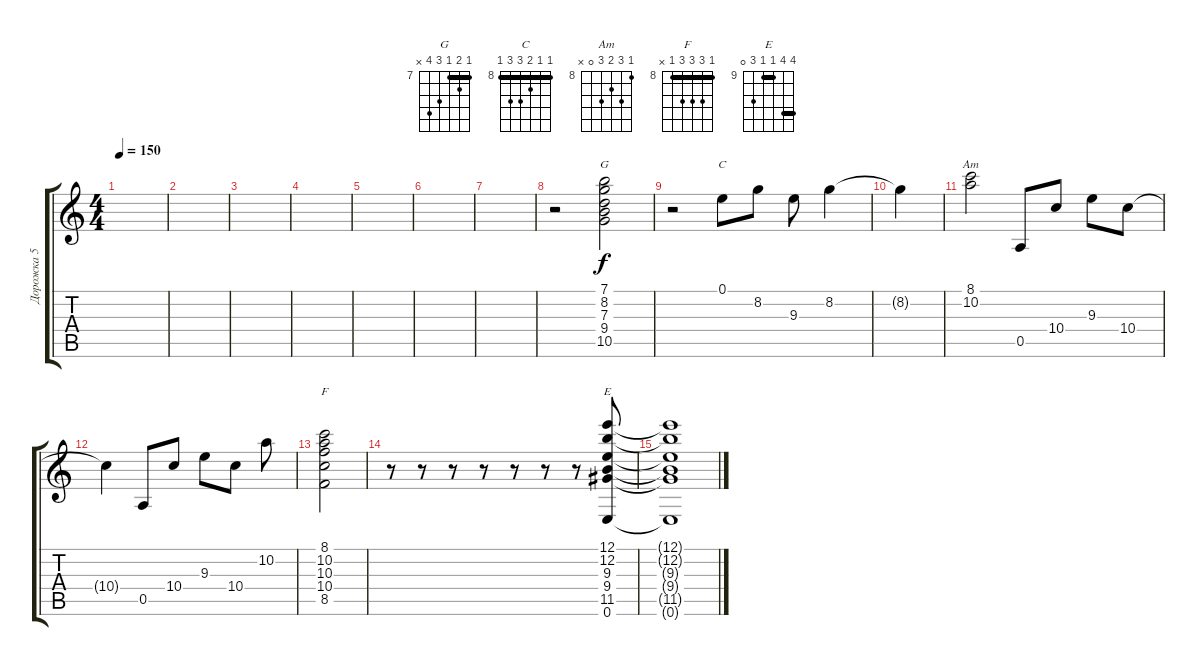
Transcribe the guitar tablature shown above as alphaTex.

\track ("Дорожка 5" "Дорожка 5") {instrument electricguitarjazz}
\staff {score tabs}
\tuning (E4 B3 G3 D3 A2 E2) {hide}
\chord ("G" 7 8 7 9 10 x) {firstfret 7 barre 7}
\chord ("C" 8 8 9 10 10 8) {firstfret 8 barre 8}
\chord ("Am" 8 10 9 10 0 x) {firstfret 8}
\chord ("F" 8 10 10 10 8 x) {firstfret 8 barre 8}
\chord ("E" 12 12 9 9 11 0) {firstfret 9 barre (9 12)}
\ts (4 4)
\tempo 150
\clef g2
\ks c
|
|
|
|
|
|
|
r.2 (7.1 8.2 7.3 9.4 10.5).2{ch "G"} |
r.2 0.1.8{ch "C"} 8.2.8 9.3.8 8.2.4 |
8.2{t}.4 |
(8.1 10.2).2{ch "Am"} 0.5.8 10.4.8 9.3.8 10.4.8 |
10.4{t}.4 0.5.8 10.4.8 9.3.8 10.4.8 10.2.8 |
(8.1 10.2 10.3 10.4 8.5).2{ch "F"} |
r.8 r.8 r.8 r.8 r.8 r.8 r.8 (12.1 12.2 9.3 9.4 11.5 0.6).8{ch "E"} |
(12.1{t} 12.2{t} 9.3{t} 9.4{t} 11.5{t} 0.6{t}).1
